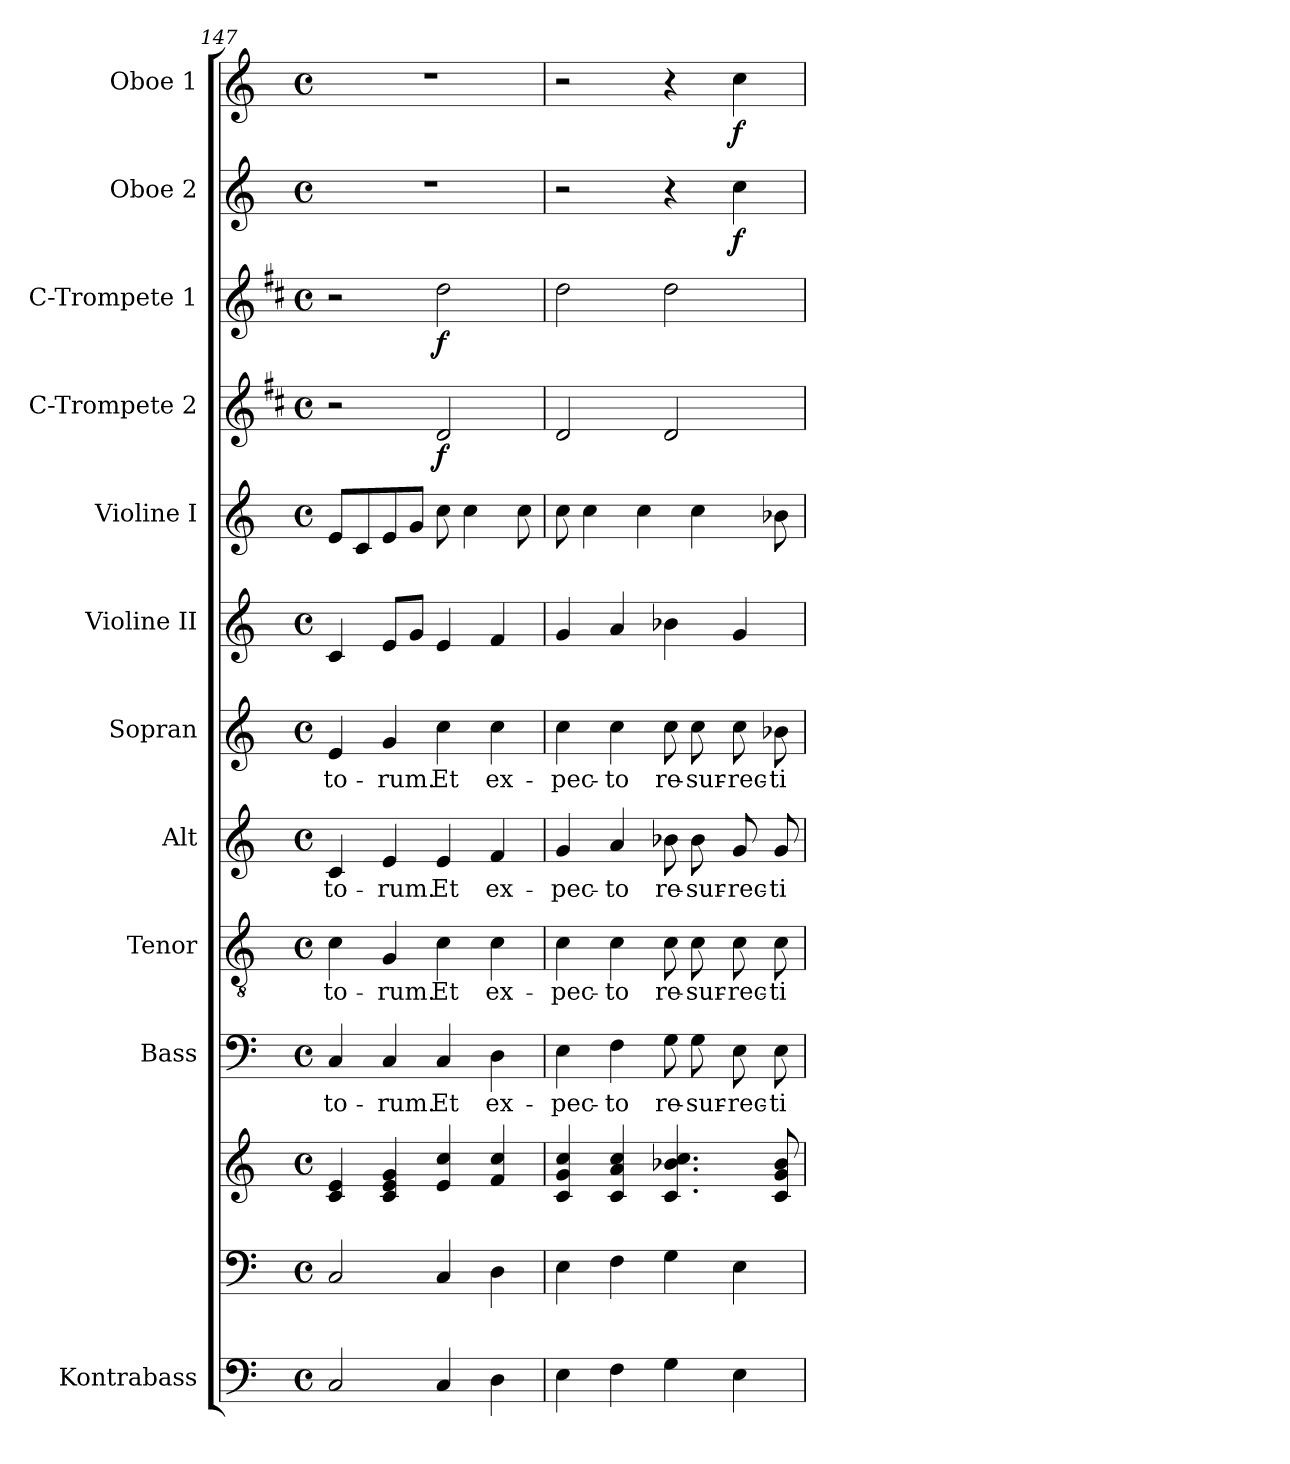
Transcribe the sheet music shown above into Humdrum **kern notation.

**kern	**kern	**kern	**kern	**text	**kern	**text	**kern	**text	**kern	**text	**kern	**kern	**kern	**dynam	**kern	**dynam	**kern	**dynam	**kern	**dynam
*part12	*part11	*part11	*part10	*part10	*part9	*part9	*part8	*part8	*part7	*part7	*part6	*part5	*part4	*part4	*part3	*part3	*part2	*part2	*part1	*part1
*staff13	*staff12	*staff11	*staff10	*staff10	*staff9	*staff9	*staff8	*staff8	*staff7	*staff7	*staff6	*staff5	*staff4	*staff4	*staff3	*staff3	*staff2	*staff2	*staff1	*staff1
*I"Kontrabass	*	*	*I"Bass	*	*I"Tenor	*	*I"Alt	*	*I"Sopran	*	*I"Violine II	*I"Violine I	*I"C-Trompete 2	*	*I"C-Trompete 1	*	*I"Oboe 2	*	*I"Oboe 1	*
*I'Kb.	*	*	*I'B.	*	*I'T.	*	*I'A.	*	*I'S.	*	*I'Vl. II	*I'Vl. I	*I'C Trp. 2	*	*I'C Trp. 1	*	*I'Ob. 2	*	*I'Ob. 1	*
*clefF4	*clefF4	*clefG2	*clefF4	*	*clefGv2	*	*clefG2	*	*clefG2	*	*clefG2	*clefG2	*clefG2	*	*clefG2	*	*clefG2	*	*clefG2	*
*ITrd7c12	*	*	*	*	*	*	*	*	*	*	*	*	*ITrd1c2	*	*ITrd1c2	*	*	*	*	*
*k[]	*k[]	*k[]	*k[]	*	*k[]	*	*k[]	*	*k[]	*	*k[]	*k[]	*k[]	*	*k[]	*	*k[]	*	*k[]	*
*C:	*C:	*C:	*C:	*	*C:	*	*C:	*	*C:	*	*C:	*C:	*C:	*	*C:	*	*C:	*	*C:	*
*M4/4	*M4/4	*M4/4	*M4/4	*	*M4/4	*	*M4/4	*	*M4/4	*	*M4/4	*M4/4	*M4/4	*	*M4/4	*	*M4/4	*	*M4/4	*
*met(c)	*met(c)	*met(c)	*met(c)	*	*met(c)	*	*met(c)	*	*met(c)	*	*met(c)	*met(c)	*met(c)	*	*met(c)	*	*met(c)	*	*met(c)	*
=147	=147	=147	=147	=147	=147	=147	=147	=147	=147	=147	=147	=147	=147	=147	=147	=147	=147	=147	=147	=147
!	!	!	!	!LO:LY:b	!	!LO:LY:b	!	!LO:LY:b	!	!LO:LY:b	!	!	!	!	!	!	!	!	!	!
2CC/	2C/	4c/ 4e/	4C/	-to-	4c\	-to-	4c/	-to-	4e/	-to-	4c/	8e/L	2r	.	2r	.	1r	.	1r	.
.	.	.	.	.	.	.	.	.	.	.	.	8c/	.	.	.	.	.	.	.	.
!	!	!	!	!LO:LY:b	!	!LO:LY:b	!	!LO:LY:b	!	!LO:LY:b	!	!	!	!	!	!	!	!	!	!
.	.	4c/ 4e/ 4g/	4C/	-rum.	4G/	-rum.	4e/	-rum.	4g/	-rum.	8e/L	8e/	.	.	.	.	.	.	.	.
.	.	.	.	.	.	.	.	.	.	.	8g/J	8g/J	.	.	.	.	.	.	.	.
!	!	!	!	!LO:LY:b	!	!LO:LY:b	!	!LO:LY:b	!	!LO:LY:b	!	!	!	!LO:DY:b	!	!LO:DY:b	!	!	!	!
4CC/	4C/	4e/ 4cc/	4C/	Et	4c\	Et	4e/	Et	4cc\	Et	4e/	8cc\	2c/	f	2cc\	f	.	.	.	.
.	.	.	.	.	.	.	.	.	.	.	.	4cc\	.	.	.	.	.	.	.	.
!	!	!	!	!LO:LY:b	!	!LO:LY:b	!	!LO:LY:b	!	!LO:LY:b	!	!	!	!	!	!	!	!	!	!
4DD\	4D\	4f/ 4cc/	4D\	ex-	4c\	ex-	4f/	ex-	4cc\	ex-	4f/	.	.	.	.	.	.	.	.	.
.	.	.	.	.	.	.	.	.	.	.	.	8cc\	.	.	.	.	.	.	.	.
=148	=148	=148	=148	=148	=148	=148	=148	=148	=148	=148	=148	=148	=148	=148	=148	=148	=148	=148	=148	=148
!	!	!	!	!LO:LY:b	!	!LO:LY:b	!	!LO:LY:b	!	!LO:LY:b	!	!	!	!	!	!	!	!	!	!
4EE\	4E\	4c/ 4g/ 4cc/	4E\	-pec-	4c\	-pec-	4g/	-pec-	4cc\	-pec-	4g/	8cc\	2c/	.	2cc\	.	2r	.	2r	.
.	.	.	.	.	.	.	.	.	.	.	.	4cc\	.	.	.	.	.	.	.	.
!	!	!	!	!LO:LY:b	!	!LO:LY:b	!	!LO:LY:b	!	!LO:LY:b	!	!	!	!	!	!	!	!	!	!
4FF\	4F\	4c/ 4a/ 4cc/	4F\	-to	4c\	-to	4a/	-to	4cc\	-to	4a/	.	.	.	.	.	.	.	.	.
.	.	.	.	.	.	.	.	.	.	.	.	4cc\	.	.	.	.	.	.	.	.
!	!	!	!	!LO:LY:b	!	!LO:LY:b	!	!LO:LY:b	!	!LO:LY:b	!	!	!	!	!	!	!	!	!	!
4GG\	4G\	4.c/ 4.b-X/ 4.cc/	8G\	re-	8c\	re-	8b-X\	re-	8cc\	re-	4b-X\	.	2c/	.	2cc\	.	4r	.	4r	.
!	!	!	!	!LO:LY:b	!	!LO:LY:b	!	!LO:LY:b	!	!LO:LY:b	!	!	!	!	!	!	!	!	!	!
.	.	.	8G\	-sur-	8c\	-sur-	8b-\	-sur-	8cc\	-sur-	.	4cc\	.	.	.	.	.	.	.	.
!	!	!	!	!LO:LY:b	!	!LO:LY:b	!	!LO:LY:b	!	!LO:LY:b	!	!	!	!	!	!	!	!LO:DY:b	!	!LO:DY:b
4EE\	4E\	.	8E\	-rec-	8c\	-rec-	8g/	-rec-	8cc\	-rec-	4g/	.	.	.	.	.	4cc\	f	4cc\	f
!	!	!	!	!LO:LY:b	!	!LO:LY:b	!	!LO:LY:b	!	!LO:LY:b	!	!	!	!	!	!	!	!	!	!
.	.	8c/ 8g/ 8b-/	8E\	-ti-	8c\	-ti-	8g/	-ti-	8b-X\	-ti-	.	8b-X\	.	.	.	.	.	.	.	.
=	=	=	=	=	=	=	=	=	=	=	=	=	=	=	=	=	=	=	=	=
*-	*-	*-	*-	*-	*-	*-	*-	*-	*-	*-	*-	*-	*-	*-	*-	*-	*-	*-	*-	*-
